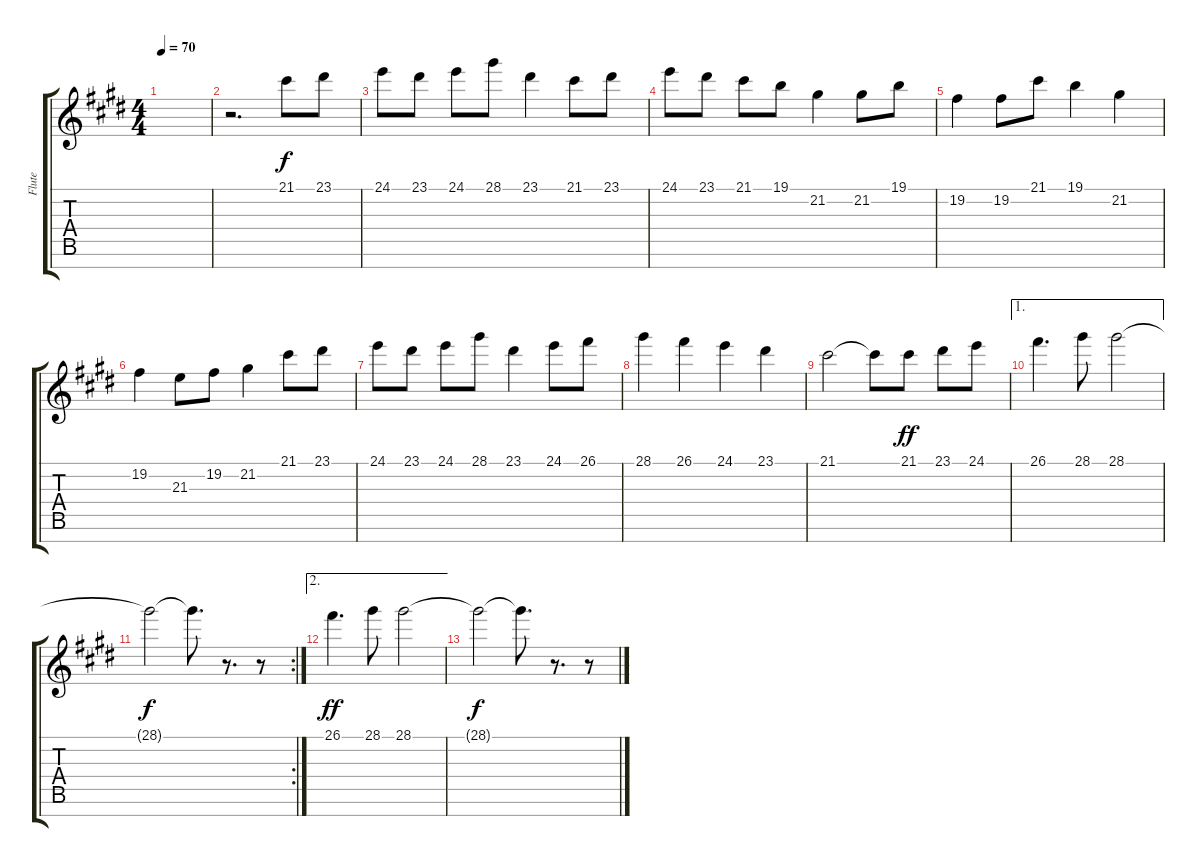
\track ("Flute" "Flute") {instrument piccolo}
\staff {score tabs}
\tuning (E4 B3 G3 D3 A2 E2 B1) {hide}
\ts (4 4)
\tempo 70
\clef g2
\ks e
|
r.2{d} 21.1.8 23.1.8 |
24.1.8 23.1.8 24.1.8 28.1.8 23.1.4 21.1.8 23.1.8 |
24.1.8 23.1.8 21.1.8 19.1.8 21.2.4 21.2.8 19.1.8 |
19.2.4 19.2.8 21.1.8 19.1.4 21.2.4 |
19.2.4 21.3.8 19.2.8 21.2.4 21.1.8 23.1.8 |
24.1.8 23.1.8 24.1.8 28.1.8 23.1.4 24.1.8 26.1.8 |
28.1.4 26.1.4 24.1.4 23.1.4 |
21.1.2 21.1{t}.8{dy f} 21.1.8{dy ff} 23.1.8 24.1.8 |
\ae 1
26.1.4{d} 28.1.8 28.1.2 |
\rc 2
28.1{t}.2{dy f} 28.1{t}.8{d} r.8{d} r.8 |
\ae 2
26.1.4{d dy ff} 28.1.8 28.1.2 |
28.1{t}.2{dy f} 28.1{t}.8{d} r.8{d} r.8
